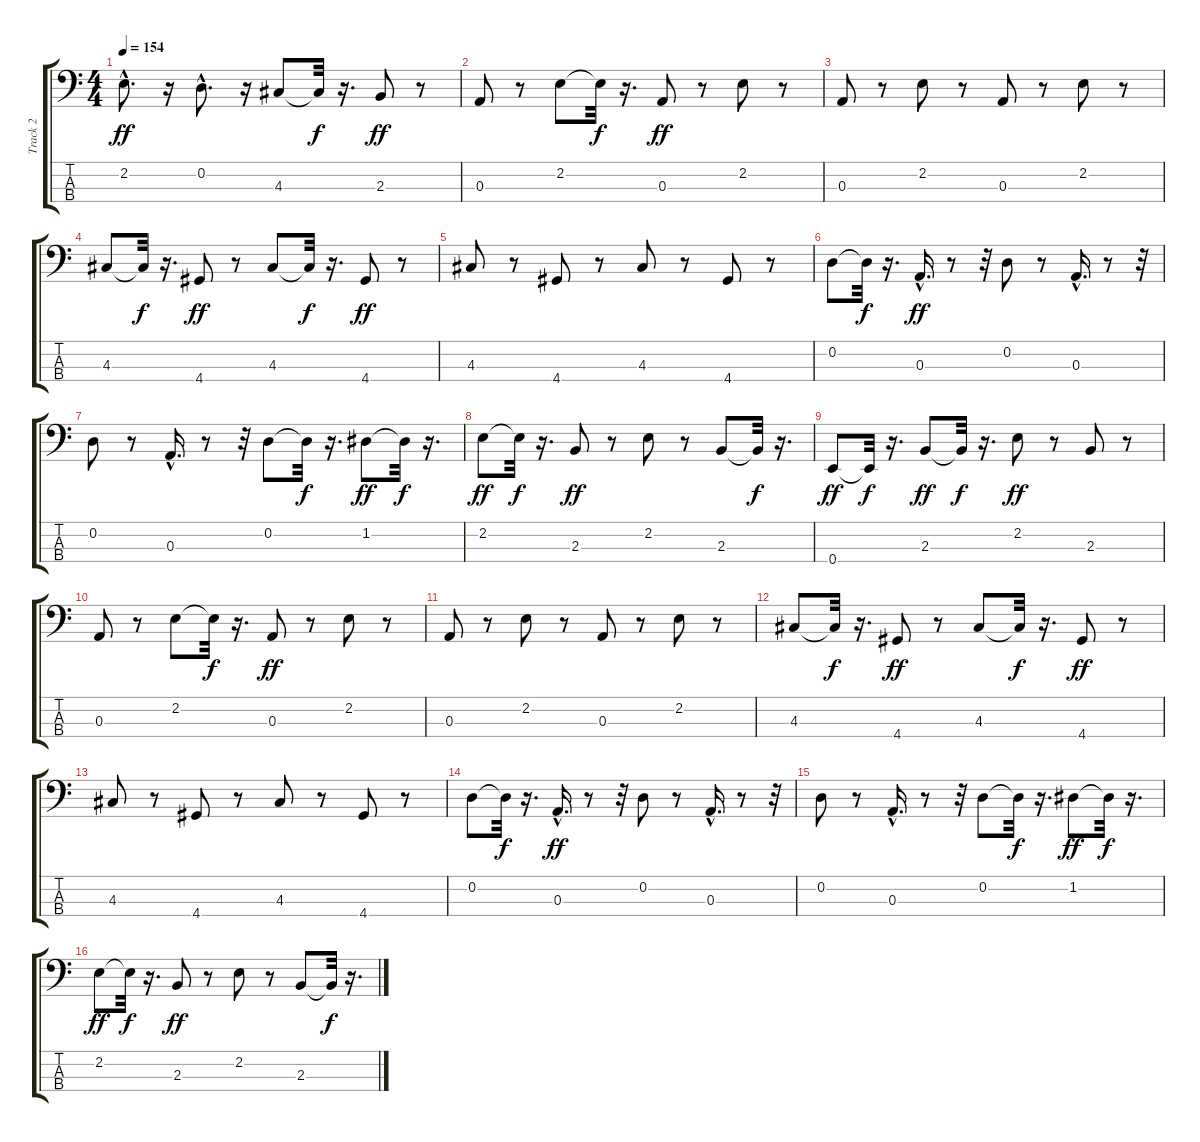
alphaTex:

\track ("Track 2" "Track 2") {instrument electricbassfinger}
\staff {score tabs}
\tuning (G2 D2 A1 E1) {hide}
\ts (4 4)
\tempo 154
\clef f4
\ks c
2.2{hac}.8{d dy ff} r.16 0.2{hac}.8{d} r.16 4.3.8 4.3{t}.32{dy f} r.16{d} 2.3.8{dy ff} r.8 |
0.3.8 r.8 2.2.8 2.2{t}.32{dy f} r.16{d} 0.3.8{dy ff} r.8 2.2.8 r.8 |
0.3.8 r.8 2.2.8 r.8 0.3.8 r.8 2.2.8 r.8 |
4.3.8 4.3{t}.32{dy f} r.16{d} 4.4.8{dy ff} r.8 4.3.8 4.3{t}.32{dy f} r.16{d} 4.4.8{dy ff} r.8 |
4.3.8 r.8 4.4.8 r.8 4.3.8 r.8 4.4.8 r.8 |
0.2.8 0.2{t}.32{dy f} r.16{d} 0.3{hac}.16{d dy ff} r.8 r.32 0.2.8 r.8 0.3{hac}.16{d} r.8 r.32 |
0.2.8 r.8 0.3{hac}.16{d} r.8 r.32 0.2.8 0.2{t}.32{dy f} r.16{d} 1.2.8{dy ff} 1.2{t}.32{dy f} r.16{d} |
2.2.8{dy ff} 2.2{t}.32{dy f} r.16{d} 2.3.8{dy ff} r.8 2.2.8 r.8 2.3.8 2.3{t}.32{dy f} r.16{d} |
0.4.8{dy ff} 0.4{t}.32{dy f} r.16{d} 2.3.8{dy ff} 2.3{t}.32{dy f} r.16{d} 2.2.8{dy ff} r.8 2.3.8 r.8 |
0.3.8 r.8 2.2.8 2.2{t}.32{dy f} r.16{d} 0.3.8{dy ff} r.8 2.2.8 r.8 |
0.3.8 r.8 2.2.8 r.8 0.3.8 r.8 2.2.8 r.8 |
4.3.8 4.3{t}.32{dy f} r.16{d} 4.4.8{dy ff} r.8 4.3.8 4.3{t}.32{dy f} r.16{d} 4.4.8{dy ff} r.8 |
4.3.8 r.8 4.4.8 r.8 4.3.8 r.8 4.4.8 r.8 |
0.2.8 0.2{t}.32{dy f} r.16{d} 0.3{hac}.16{d dy ff} r.8 r.32 0.2.8 r.8 0.3{hac}.16{d} r.8 r.32 |
0.2.8 r.8 0.3{hac}.16{d} r.8 r.32 0.2.8 0.2{t}.32{dy f} r.16{d} 1.2.8{dy ff} 1.2{t}.32{dy f} r.16{d} |
2.2.8{dy ff} 2.2{t}.32{dy f} r.16{d} 2.3.8{dy ff} r.8 2.2.8 r.8 2.3.8 2.3{t}.32{dy f} r.16{d}
